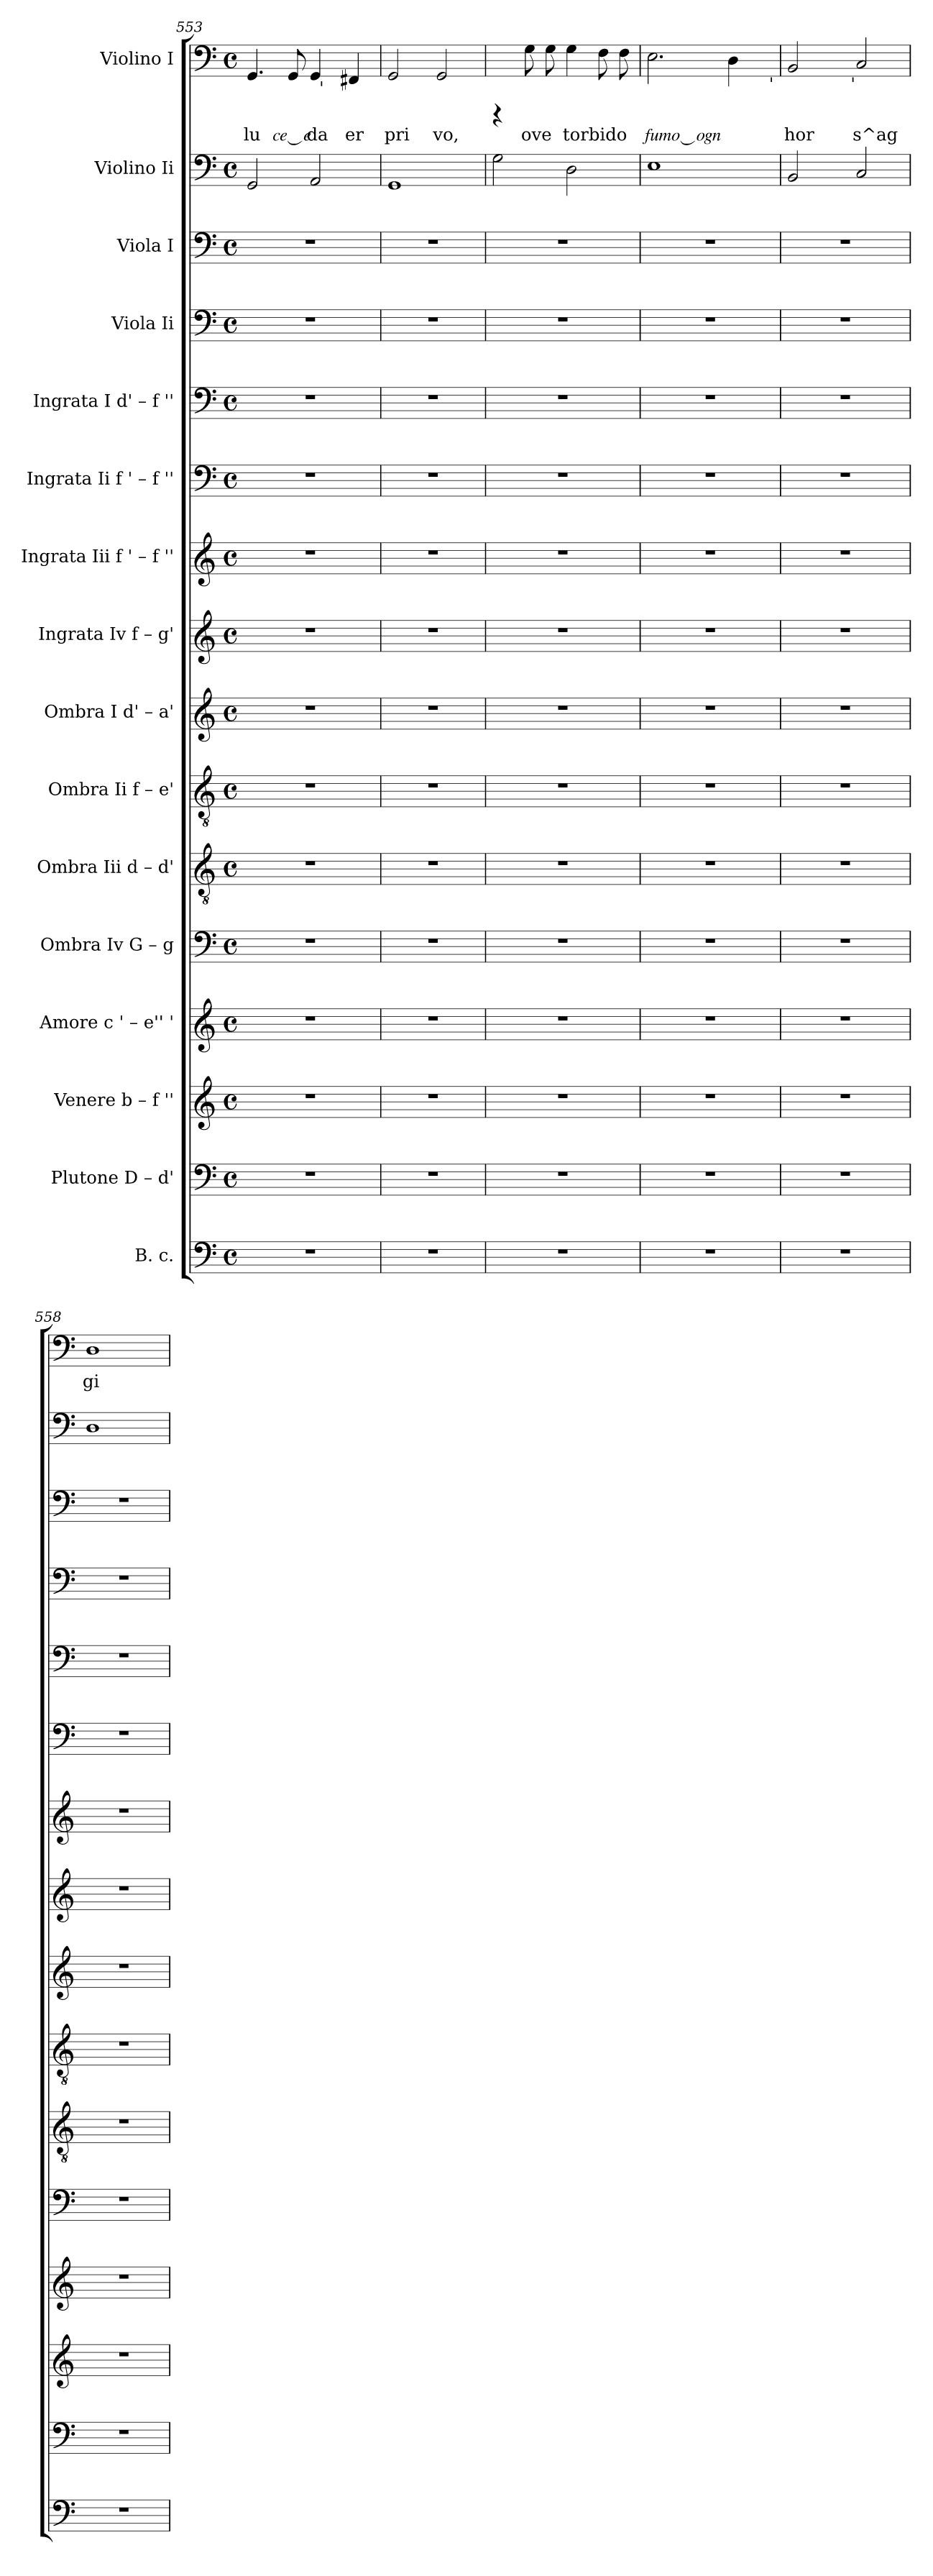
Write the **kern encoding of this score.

**kern	**kern	**kern	**kern	**kern	**kern	**kern	**kern	**kern	**kern	**kern	**kern	**kern	**kern	**kern	**kern	**text
*part16	*part15	*part14	*part13	*part12	*part11	*part10	*part9	*part8	*part7	*part6	*part5	*part4	*part3	*part2	*part1	*part1
*staff16	*staff15	*staff14	*staff13	*staff12	*staff11	*staff10	*staff9	*staff8	*staff7	*staff6	*staff5	*staff4	*staff3	*staff2	*staff1	*staff1
*I"B. c.	*I"Plutone  D – d'	*I"Venere  b – f ''	*I"Amore  c ' – e''  '	*I"Ombra Iv  G – g	*I"Ombra Iii  d – d'	*I"Ombra Ii  f – e'	*I"Ombra I  d' – a'	*I"Ingrata Iv  f – g'	*I"Ingrata Iii  f ' – f ''	*I"Ingrata Ii  f ' – f ''	*I"Ingrata I  d' – f ''	*I"Viola Ii	*I"Viola I	*I"Violino Ii	*I"Violino I	*
*clefF4	*clefF4	*clefG2	*clefG2	*clefF4	*clefGv2	*clefGv2	*clefG2	*clefG2	*clefG2	*clefF4	*clefF4	*clefF4	*clefF4	*clefF4	*clefF4	*
*k[]	*k[]	*k[]	*k[]	*k[]	*k[]	*k[]	*k[]	*k[]	*k[]	*k[]	*k[]	*k[]	*k[]	*k[]	*k[]	*
*C:	*C:	*C:	*C:	*C:	*C:	*C:	*C:	*C:	*C:	*C:	*C:	*C:	*C:	*C:	*C:	*
*M4/4	*M4/4	*M4/4	*M4/4	*M4/4	*M4/4	*M4/4	*M4/4	*M4/4	*M4/4	*M4/4	*M4/4	*M4/4	*M4/4	*M4/4	*M4/4	*
*met(c)	*met(c)	*met(c)	*met(c)	*met(c)	*met(c)	*met(c)	*met(c)	*met(c)	*met(c)	*met(c)	*met(c)	*met(c)	*met(c)	*met(c)	*met(c)	*
=553	=553	=553	=553	=553	=553	=553	=553	=553	=553	=553	=553	=553	=553	=553	=553	=553
!	!	!	!	!	!	!	!	!	!	!	!	!	!	!	!	!LO:LY:b:cj
*	*	*	*	*	*	*	*	*	*	*	*	*	*	*	*^	*
1r	1r	1r	1r	1r	1r	1r	1r	1r	1r	1r	1r	1r	1r	2GG/	4.GG/	2ryy	lu
!	!	!	!	!	!	!	!	!	!	!	!	!	!	!	!	!	!LO:LY:b:cj
.	.	.	.	.	.	.	.	.	.	.	.	.	.	.	8GG/	.	ce‿e
!	!	!	!	!	!	!	!	!	!	!	!	!	!	!	!	!	!LO:LY:b:cj
.	.	.	.	.	.	.	.	.	.	.	.	.	.	2AA/	4GG/	32ryy	da
!	!	!	!	!	!	!	!	!	!	!	!	!	!	!	!	!LO:TX:b:t='	!
.	.	.	.	.	.	.	.	.	.	.	.	.	.	.	.	4...ryy	.
!	!	!	!	!	!	!	!	!	!	!	!	!	!	!	!	!	!LO:LY:b:cj
.	.	.	.	.	.	.	.	.	.	.	.	.	.	.	4FF#X/	.	er
=554	=554	=554	=554	=554	=554	=554	=554	=554	=554	=554	=554	=554	=554	=554	=554	=554	=554
!	!	!	!	!	!	!	!	!	!	!	!	!	!	!	!	!	!LO:LY:b:cj
*	*	*	*	*	*	*	*	*	*	*	*	*	*	*	*v	*v	*
1r	1r	1r	1r	1r	1r	1r	1r	1r	1r	1r	1r	1r	1r	1GG	2GG/	pri
!	!	!	!	!	!	!	!	!	!	!	!	!	!	!	!	!LO:LY:b:cj
.	.	.	.	.	.	.	.	.	.	.	.	.	.	.	2GG/	vo,
=555	=555	=555	=555	=555	=555	=555	=555	=555	=555	=555	=555	=555	=555	=555	=555	=555
1r	1r	1r	1r	1r	1r	1r	1r	1r	1r	1r	1r	1r	1r	2G\	4rCCC	.
!	!	!	!	!	!	!	!	!	!	!	!	!	!	!	!	!LO:LY:b:cj
.	.	.	.	.	.	.	.	.	.	.	.	.	.	.	8G\	ove
!	!	!	!	!	!	!	!	!	!	!	!	!	!	!	!	!LO:LY:b:cj
.	.	.	.	.	.	.	.	.	.	.	.	.	.	.	8G\	.
!	!	!	!	!	!	!	!	!	!	!	!	!	!	!	!	!LO:LY:b:cj
.	.	.	.	.	.	.	.	.	.	.	.	.	.	2D\	4G\	torbido
!	!	!	!	!	!	!	!	!	!	!	!	!	!	!	!	!LO:LY:b:cj
.	.	.	.	.	.	.	.	.	.	.	.	.	.	.	8F\	.
!	!	!	!	!	!	!	!	!	!	!	!	!	!	!	!	!LO:LY:b:cj
.	.	.	.	.	.	.	.	.	.	.	.	.	.	.	8F\	.
=556	=556	=556	=556	=556	=556	=556	=556	=556	=556	=556	=556	=556	=556	=556	=556	=556
!	!	!	!	!	!	!	!	!	!	!	!	!	!	!	!	!LO:LY:b:cj
*	*	*	*	*	*	*	*	*	*	*	*	*	*	*	*^	*
1r	1r	1r	1r	1r	1r	1r	1r	1r	1r	1r	1r	1r	1r	1E	2.E\	2ryy	fumo‿ogn
.	.	.	.	.	.	.	.	.	.	.	.	.	.	.	.	4ryy	.
!	!	!	!	!	!	!	!	!	!	!	!	!	!	!	!	!	!LO:LY:b:cj
.	.	.	.	.	.	.	.	.	.	.	.	.	.	.	4D\	8ryy	.
.	.	.	.	.	.	.	.	.	.	.	.	.	.	.	.	16ryy	.
.	.	.	.	.	.	.	.	.	.	.	.	.	.	.	.	64ryy	.
!	!	!	!	!	!	!	!	!	!	!	!	!	!	!	!	!LO:TX:b:t='	!
.	.	.	.	.	.	.	.	.	.	.	.	.	.	.	.	32.ryy	.
=557	=557	=557	=557	=557	=557	=557	=557	=557	=557	=557	=557	=557	=557	=557	=557	=557	=557
!	!	!	!	!	!	!	!	!	!	!	!	!	!	!	!	!	!LO:LY:b:cj
1r	1r	1r	1r	1r	1r	1r	1r	1r	1r	1r	1r	1r	1r	2BB/	2BB/	4ryy	hor
.	.	.	.	.	.	.	.	.	.	.	.	.	.	.	.	8...ryy	.
!	!	!	!	!	!	!	!	!	!	!	!	!	!	!	!	!LO:TX:b:t='	!
.	.	.	.	.	.	.	.	.	.	.	.	.	.	.	.	2ryy	.
!	!	!	!	!	!	!	!	!	!	!	!	!	!	!	!	!	!LO:LY:b:cj
.	.	.	.	.	.	.	.	.	.	.	.	.	.	2C/	2C/	.	s^ag
.	.	.	.	.	.	.	.	.	.	.	.	.	.	.	.	64ryy	.
=558	=558	=558	=558	=558	=558	=558	=558	=558	=558	=558	=558	=558	=558	=558	=558	=558	=558
!	!	!	!	!	!	!	!	!	!	!	!	!	!	!	!	!	!LO:LY:b:cj
*	*	*	*	*	*	*	*	*	*	*	*	*	*	*	*v	*v	*
1r	1r	1r	1r	1r	1r	1r	1r	1r	1r	1r	1r	1r	1r	1D	1D	gi
=	=	=	=	=	=	=	=	=	=	=	=	=	=	=	=	=
*-	*-	*-	*-	*-	*-	*-	*-	*-	*-	*-	*-	*-	*-	*-	*-	*-
